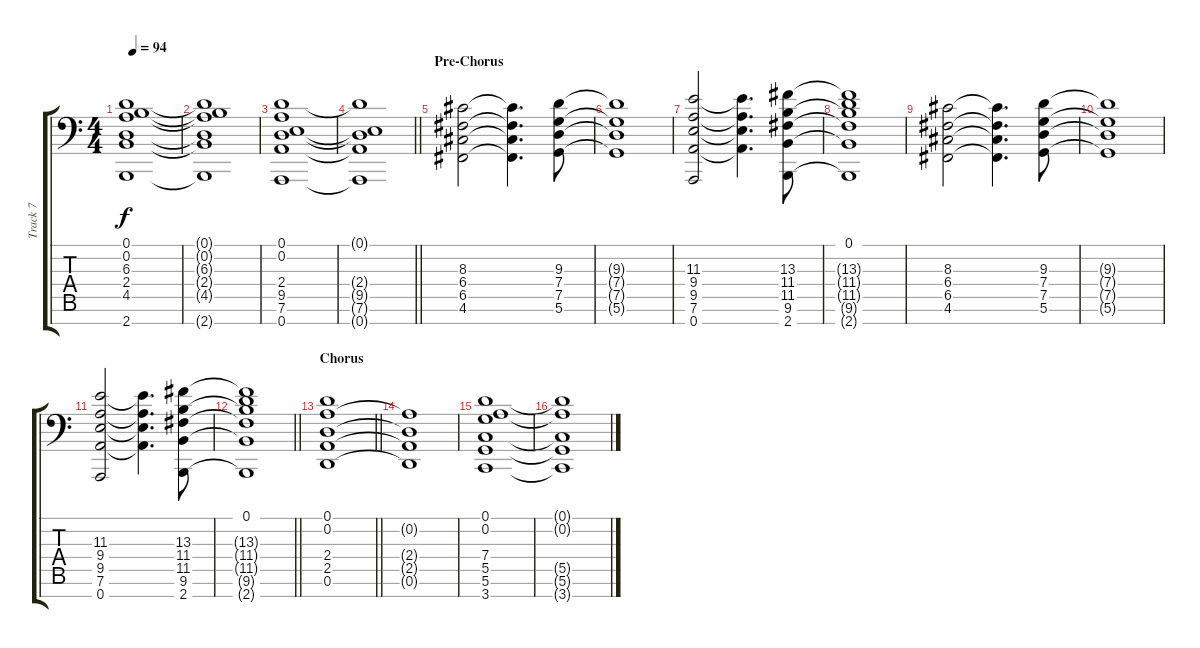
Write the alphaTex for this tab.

\track ("Track 7" "Track 7") {instrument churchorgan}
\staff {score tabs}
\tuning (D4 A3 F3 C3 G2 D2 A1) {hide}
\ts (4 4)
\tempo 94
\clef f4
\ks c
(0.1 0.2 6.3 2.4 4.5 2.7).1{dy f} |
(0.1{t} 0.2{t} 6.3{t} 2.4{t} 4.5{t} 2.7{t}).1 |
(0.1 0.2 2.4 9.5 7.6 0.7).1 |
\barLineRight lightlight
(0.1{t} 2.4{t} 9.5{t} 7.6{t} 0.7{t}).1 |
\section ("" "Pre-Chorus")
(8.3 6.4 6.5 4.6).2 (8.3{t} 6.4{t} 6.5{t} 4.6{t}).4{d} (9.3 7.4 7.5 5.6).8 |
(9.3{t} 7.4{t} 7.5{t} 5.6{t}).1 |
(11.3 9.4 9.5 7.6 0.7).2 (11.3{t} 9.4{t} 9.5{t} 7.6{t}).4{d} (13.3 11.4 11.5 9.6 2.7).8 |
(0.1 13.3{t} 11.4{t} 11.5{t} 9.6{t} 2.7{t}).1 |
(8.3 6.4 6.5 4.6).2 (8.3{t} 6.4{t} 6.5{t} 4.6{t}).4{d} (9.3 7.4 7.5 5.6).8 |
(9.3{t} 7.4{t} 7.5{t} 5.6{t}).1 |
(11.3 9.4 9.5 7.6 0.7).2 (11.3{t} 9.4{t} 9.5{t} 7.6{t}).4{d} (13.3 11.4 11.5 9.6 2.7).8 |
\barLineRight lightlight
(0.1 13.3{t} 11.4{t} 11.5{t} 9.6{t} 2.7{t}).1 |
\section ("" "Chorus")
\barLineRight lightlight
(0.1 0.2 2.4 2.5 0.6).1 |
(0.2{t} 2.4{t} 2.5{t} 0.6{t}).1 |
(0.1 0.2 7.4 5.5 5.6 3.7).1 |
(0.1{t} 0.2{t} 5.5{t} 5.6{t} 3.7{t}).1
